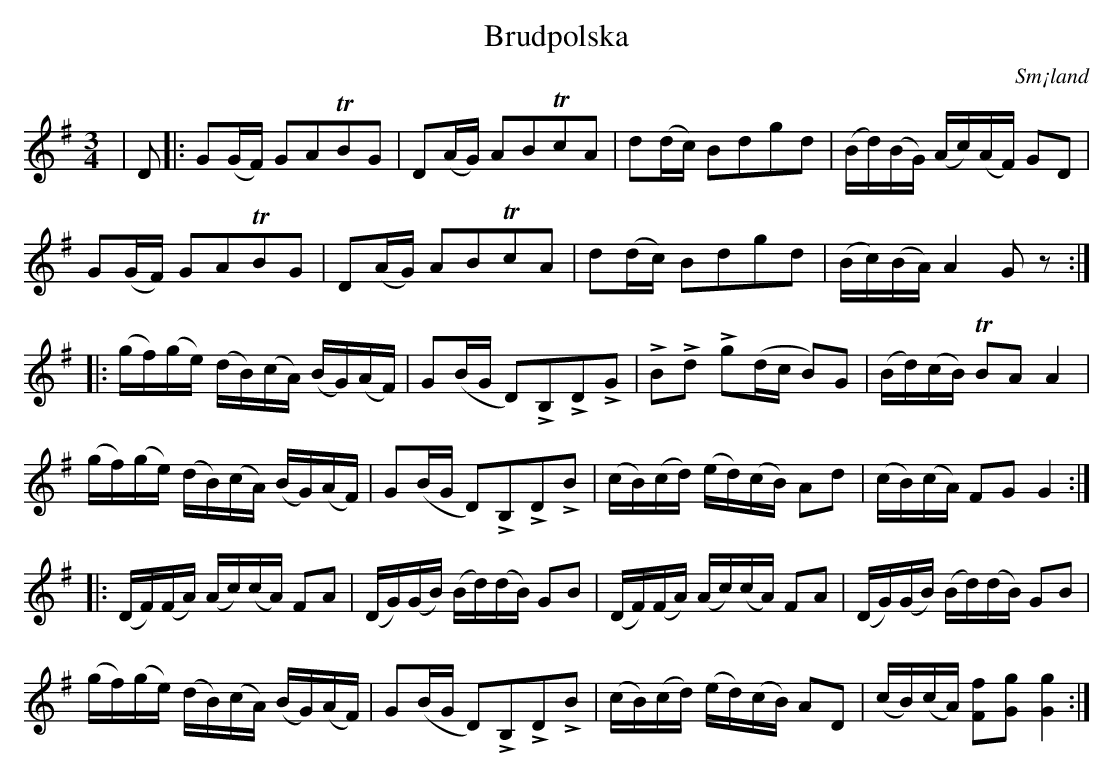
X:1
T:Brudpolska
T:
O:Sm¡land
M:3/4
L:1/16
K:G
| D2 |: G2(GF) G2A2TB2G2 | D2(AG) A2B2Tc2A2 | d2(dc) B2d2g2d2 | (Bd)(BG) (Ac)(AF) G2D2 |
 G2(GF) G2A2TB2G2 | D2(AG) A2B2Tc2A2 | d2(dc) B2d2g2d2 | (Bc)(BA) A4 G2 z2 ::
(gf)(ge) (dB)(cA) (BG)(AF) | G2(BG D2)LB,2LD2LG2 | LB2Ld2 Lg2(dc B2)G2 | (Bd)(cB) TB2A2 A4 |
(gf)(ge) (dB)(cA) (BG)(AF) | G2(BG D2)LB,2LD2LB2 | (cB)(cd) (ed)(cB) A2d2 | (cB)(cA) F2G2 G4 ::
(DF)(FA) (Ac)(cA) F2A2 | (DG)(GB) (Bd)(dB) G2B2 | (DF)(FA) (Ac)(cA) F2A2 | (DG)(GB) (Bd)(dB) G2B2 |
(gf)(ge) (dB)(cA) (BG)(AF) | G2(BG D2)LB,2LD2LB2 | (cB)(cd) (ed)(cB) A2D2 | (cB)(cA) [F2f2][G2g2] [G4g4]:|
